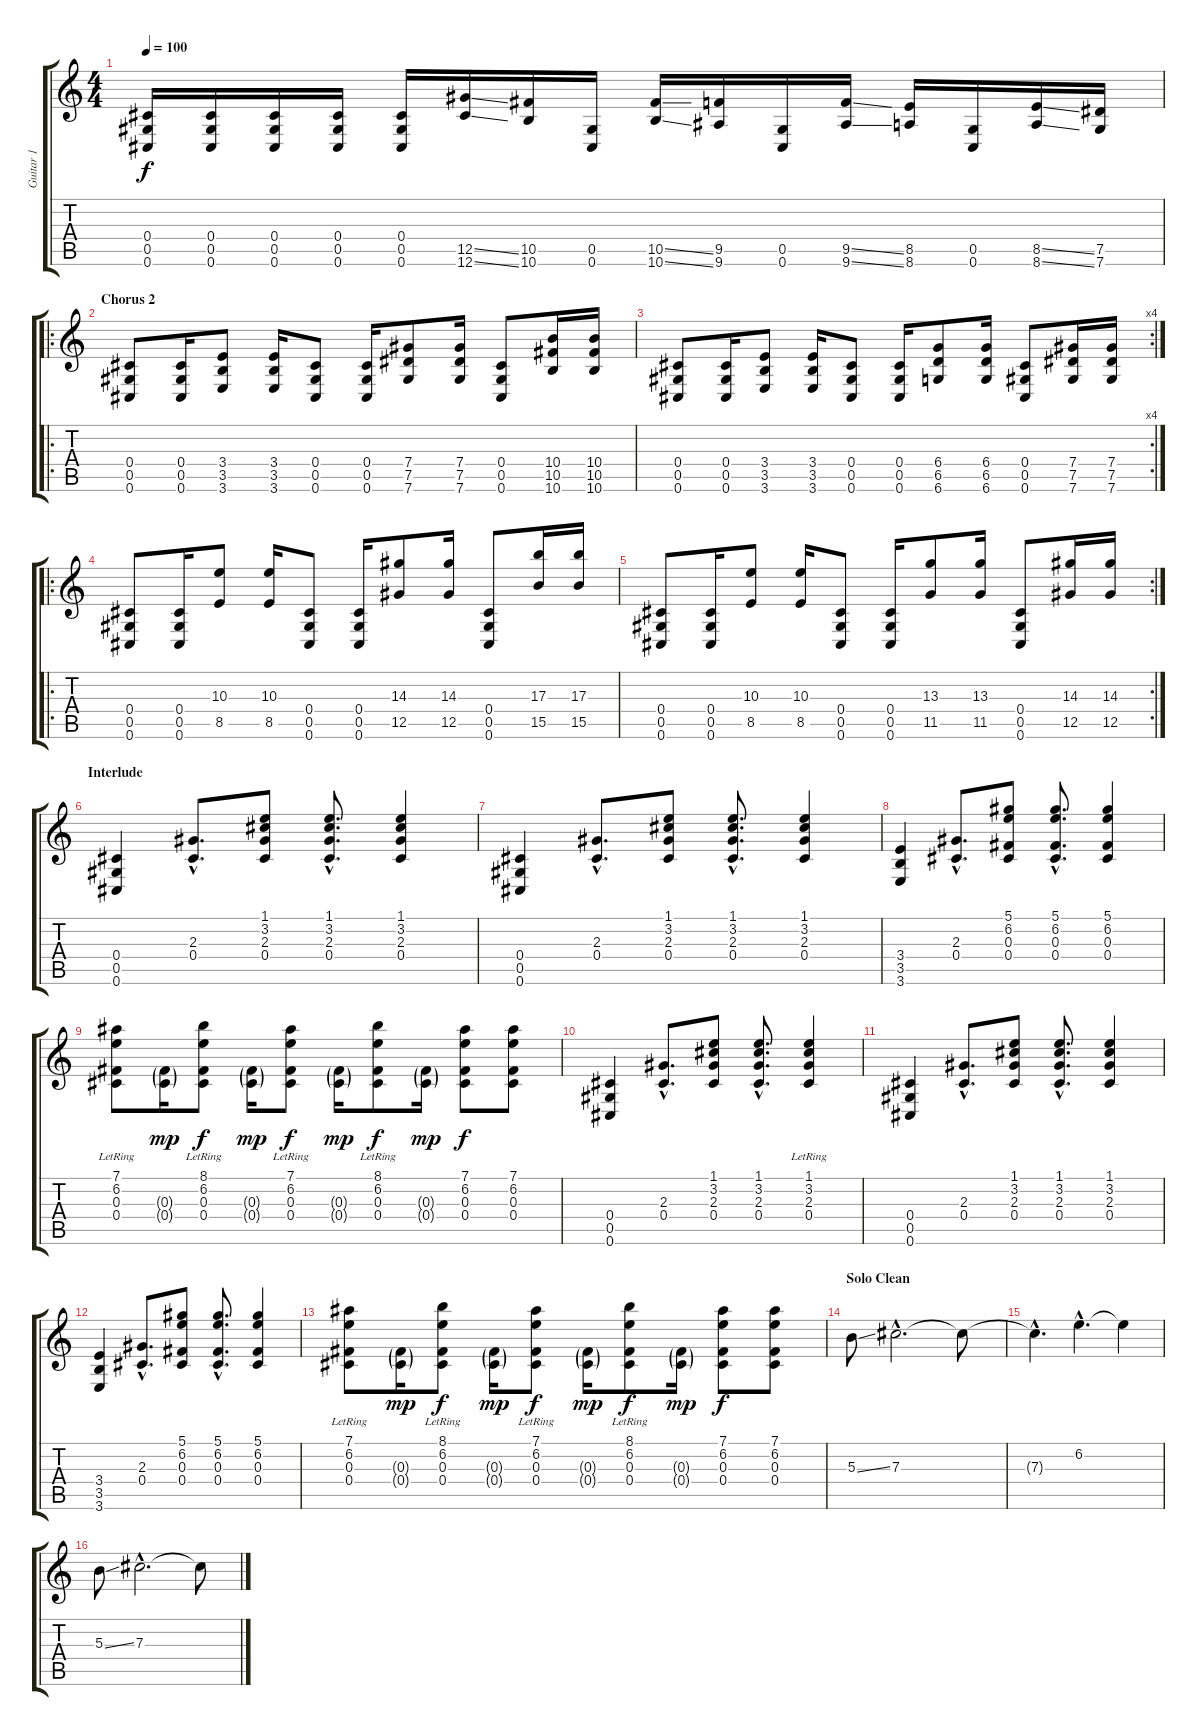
\track ("Guitar 1" "Guitar 1") {instrument distortionguitar}
\staff {score tabs}
\tuning (Eb4 Bb3 Gb3 Db3 Ab2 Db2) {hide}
\ts (4 4)
\tempo 100
\clef g2
\ks c
(0.4 0.5 0.6).16{dy f} (0.4 0.5 0.6).16 (0.4 0.5 0.6).16 (0.4 0.5 0.6).16 (0.4 0.5 0.6).16 (12.5{ss} 12.6{ss}).16 (10.5 10.6).16 (0.5 0.6).16 (10.5{ss} 10.6{ss}).16 (9.5 9.6).16 (0.5 0.6).16 (9.5{ss} 9.6{ss}).16 (8.5 8.6).16 (0.5 0.6).16 (8.5{ss} 8.6{ss}).16 (7.5 7.6).16 |
\ro
\section ("" "Chorus 2")
(0.4 0.5 0.6).8 (0.4 0.5 0.6).16 (3.4 3.5 3.6).8 (3.4 3.5 3.6).16 (0.4 0.5 0.6).8 (0.4 0.5 0.6).16 (7.4 7.5 7.6).8 (7.4 7.5 7.6).16 (0.4 0.5 0.6).8 (10.4 10.5 10.6).16 (10.4 10.5 10.6).16 |
\rc 4
(0.4 0.5 0.6).8 (0.4 0.5 0.6).16 (3.4 3.5 3.6).8 (3.4 3.5 3.6).16 (0.4 0.5 0.6).8 (0.4 0.5 0.6).16 (6.4 6.5 6.6).8 (6.4 6.5 6.6).16 (0.4 0.5 0.6).8 (7.4 7.5 7.6).16 (7.4 7.5 7.6).16 |
\ro
(0.4 0.5 0.6).8 (0.4 0.5 0.6).16 (10.3 8.5).8 (10.3 8.5).16 (0.4 0.5 0.6).8 (0.4 0.5 0.6).16 (14.3 12.5).8 (14.3 12.5).16 (0.4 0.5 0.6).8 (17.3 15.5).16 (17.3 15.5).16 |
\rc 2
(0.4 0.5 0.6).8 (0.4 0.5 0.6).16 (10.3 8.5).8 (10.3 8.5).16 (0.4 0.5 0.6).8 (0.4 0.5 0.6).16 (13.3 11.5).8 (13.3 11.5).16 (0.4 0.5 0.6).8 (14.3 12.5).16 (14.3 12.5).16 |
\section ("" "Interlude")
(0.4 0.5 0.6).4{volume 6 instrument electricguitarclean} (2.3{hac} 0.4{hac}).8{d} (1.1 3.2 2.3 0.4).8 (1.1{hac} 3.2{hac} 2.3{hac} 0.4{hac}).8{d} (1.1 3.2 2.3 0.4).4 |
(0.4 0.5 0.6).4 (2.3{hac} 0.4{hac}).8{d} (1.1 3.2 2.3 0.4).8 (1.1{hac} 3.2{hac} 2.3{hac} 0.4{hac}).8{d} (1.1 3.2 2.3 0.4).4 |
(3.4 3.5 3.6).4 (2.3{hac} 0.4{hac}).8{d} (5.1 6.2 0.3 0.4).8 (5.1{hac} 6.2{hac} 0.3{hac} 0.4{hac}).8{d} (5.1 6.2 0.3 0.4).4 |
(7.1{lr} 6.2{lr} 0.3 0.4).8 (0.3{g} 0.4{g}).16{dy mp} (8.1{lr} 6.2{lr} 0.3 0.4).8{dy f} (0.3{g} 0.4{g}).16{dy mp} (7.1{lr} 6.2{lr} 0.3 0.4).8{dy f} (0.3{g} 0.4{g}).16{dy mp} (8.1{lr} 6.2{lr} 0.3 0.4).8{dy f} (0.3{g} 0.4{g}).16{dy mp} (7.1 6.2 0.3 0.4).8{dy f} (7.1 6.2 0.3 0.4).8 |
(0.4 0.5 0.6).4{volume 6 instrument electricguitarclean} (2.3{hac} 0.4{hac}).8{d} (1.1 3.2 2.3 0.4).8 (1.1{hac} 3.2{hac} 2.3{hac} 0.4{hac}).8{d} (1.1{lr} 3.2{lr} 2.3{lr} 0.4).4 |
(0.4 0.5 0.6).4 (2.3{hac} 0.4{hac}).8{d} (1.1 3.2 2.3 0.4).8 (1.1{hac} 3.2{hac} 2.3{hac} 0.4{hac}).8{d} (1.1 3.2 2.3 0.4).4 |
(3.4 3.5 3.6).4 (2.3{hac} 0.4{hac}).8{d} (5.1 6.2 0.3 0.4).8 (5.1{hac} 6.2{hac} 0.3{hac} 0.4{hac}).8{d} (5.1 6.2 0.3 0.4).4 |
(7.1{lr} 6.2{lr} 0.3 0.4).8 (0.3{g} 0.4{g}).16{dy mp} (8.1{lr} 6.2{lr} 0.3 0.4).8{dy f} (0.3{g} 0.4{g}).16{dy mp} (7.1{lr} 6.2{lr} 0.3 0.4).8{dy f} (0.3{g} 0.4{g}).16{dy mp} (8.1{lr} 6.2{lr} 0.3 0.4).8{dy f} (0.3{g} 0.4{g}).16{dy mp} (7.1 6.2 0.3 0.4).8{dy f} (7.1 6.2 0.3 0.4).8 |
\section ("" "Solo Clean")
5.3{ss}.8{volume 10 instrument electricguitarjazz} 7.3{hac}.2{d} 7.3{t}.8 |
7.3{hac t}.4{d} 6.2{hac}.4{d} 6.2{t}.4 |
5.3{ss}.8 7.3{hac}.2{d} 7.3{t}.8
